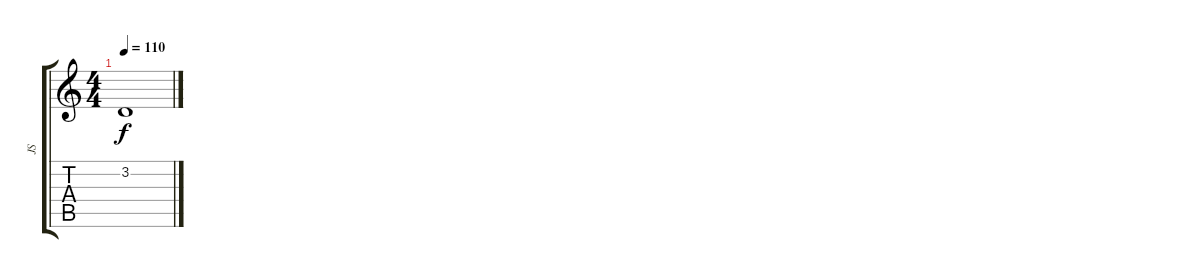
\track ("JS" "JS") {instrument trombone}
\staff {score tabs}
\tuning (E4 B3 G3 D3 A2 E2) {hide}
\ts (4 4)
\tempo 110
\clef g2
\ks c
3.2.1{dy f}
